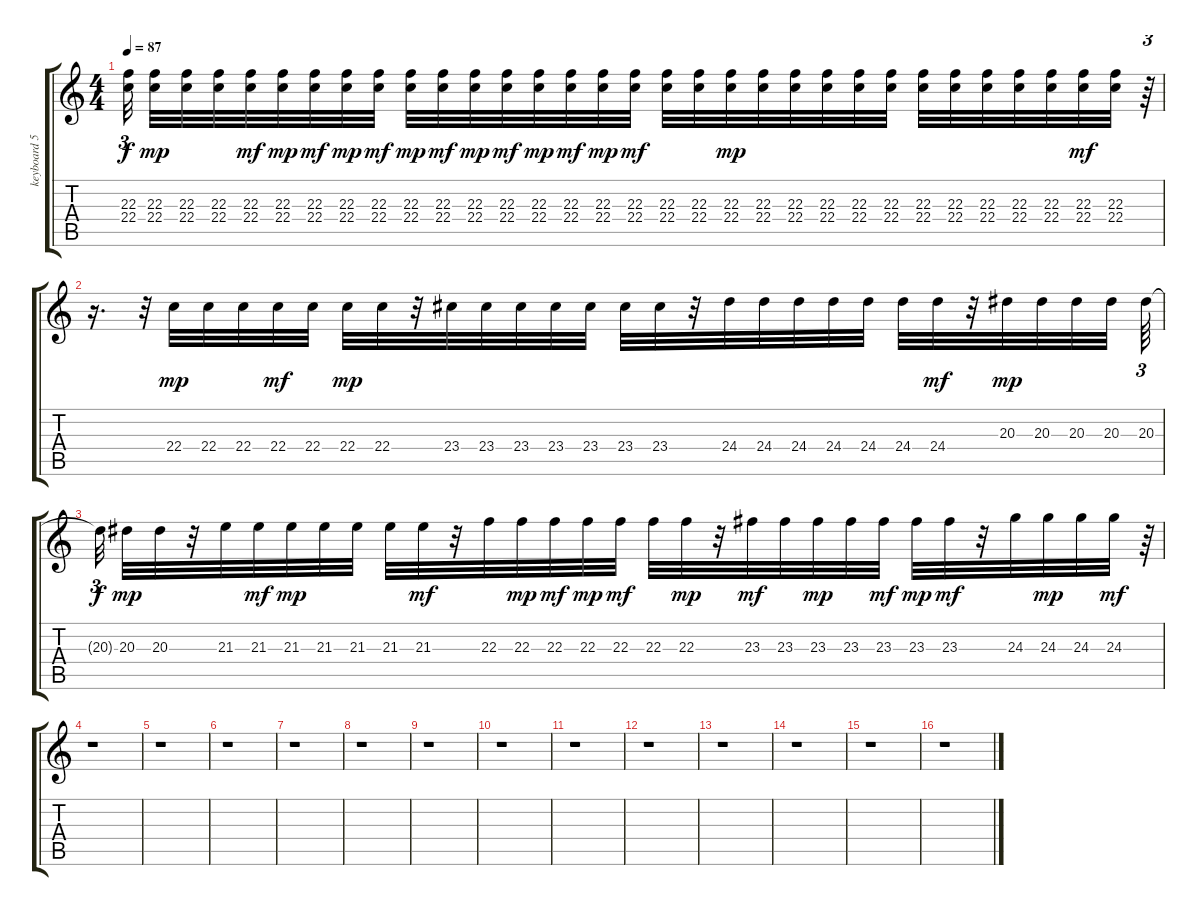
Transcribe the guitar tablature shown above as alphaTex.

\track ("keyboard 5" "keyboard 5") {instrument stringensemble1}
\staff {score tabs}
\tuning (E4 B3 G3 D3 A2 E2) {hide}
\ts (4 4)
\tempo 87
\clef g2
\ks c
(22.3{t} 22.4{t}).32{tu (3 2) dy f beam splitsecondary} (22.3 22.4).32{dy mp} (22.3 22.4).32 (22.3 22.4).32 (22.3 22.4).32{dy mf} (22.3 22.4).32{dy mp} (22.3 22.4).32{dy mf} (22.3 22.4).32{dy mp} (22.3 22.4).32{dy mf} (22.3 22.4).32{dy mp} (22.3 22.4).32{dy mf} (22.3 22.4).32{dy mp} (22.3 22.4).32{dy mf} (22.3 22.4).32{dy mp} (22.3 22.4).32{dy mf} (22.3 22.4).32{dy mp} (22.3 22.4).32{dy mf} (22.3 22.4).32 (22.3 22.4).32 (22.3 22.4).32{dy mp} (22.3 22.4).32 (22.3 22.4).32 (22.3 22.4).32 (22.3 22.4).32 (22.3 22.4).32 (22.3 22.4).32 (22.3 22.4).32 (22.3 22.4).32 (22.3 22.4).32 (22.3 22.4).32 (22.3 22.4).32{dy mf} (22.3 22.4).32 r.64{tu (3 2)} |
r.16{d} r.32{tu (3 2)} 22.4.32{dy mp} 22.4.32 22.4.32 22.4.32{dy mf} 22.4.32 22.4.32{dy mp} 22.4.32 r.32 23.4.32 23.4.32 23.4.32 23.4.32 23.4.32 23.4.32 23.4.32 r.32 24.4.32 24.4.32 24.4.32 24.4.32 24.4.32 24.4.32 24.4.32{dy mf} r.32 20.3.32{dy mp} 20.3.32 20.3.32 20.3.32{beam splitsecondary} 20.3.64{tu (3 2)} |
20.3{t}.32{tu (3 2) dy f beam splitsecondary} 20.3.32{dy mp} 20.3.32 r.32 21.3.32 21.3.32{dy mf} 21.3.32{dy mp} 21.3.32 21.3.32 21.3.32 21.3.32{dy mf} r.32 22.3.32 22.3.32{dy mp} 22.3.32{dy mf} 22.3.32{dy mp} 22.3.32{dy mf} 22.3.32 22.3.32{dy mp} r.32 23.3.32{dy mf} 23.3.32 23.3.32{dy mp} 23.3.32 23.3.32{dy mf} 23.3.32{dy mp} 23.3.32{dy mf} r.32 24.3.32 24.3.32{dy mp} 24.3.32 24.3.32{dy mf} r.64{tu (3 2)} |
r.1 |
r.1 |
r.1 |
r.1 |
r.1 |
r.1 |
r.1 |
r.1 |
r.1 |
r.1 |
r.1 |
r.1 |
r.1
